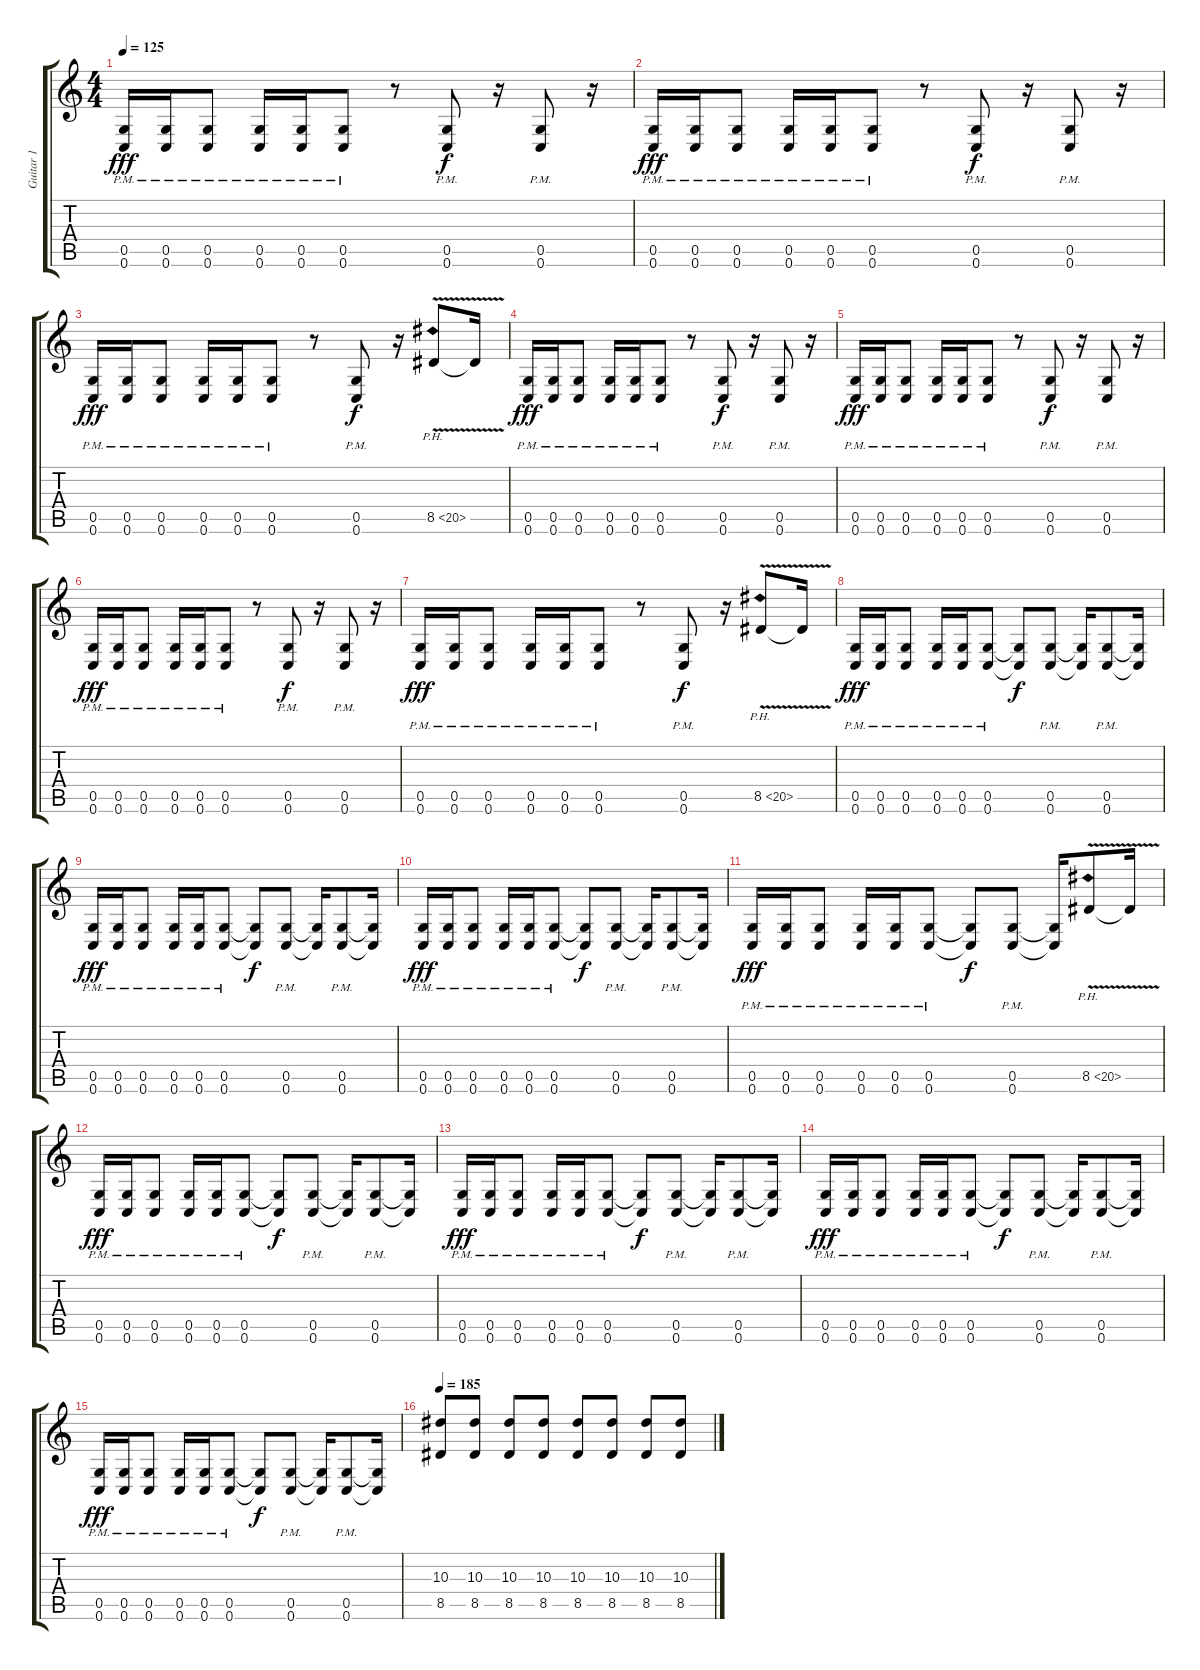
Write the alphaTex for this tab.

\track ("Guitar 1" "Guitar 1") {instrument distortionguitar}
\staff {score tabs}
\tuning (D4 A3 F3 C3 G2 C2) {hide}
\ts (4 4)
\tempo 125
\clef g2
\ks c
(0.5{pm} 0.6{pm}).16{dy fff} (0.5{pm} 0.6{pm}).16 (0.5{pm} 0.6{pm}).8 (0.5{pm} 0.6{pm}).16 (0.5{pm} 0.6{pm}).16 (0.5{pm} 0.6{pm}).8 r.8 (0.5{pm} 0.6{pm}).8{dy f} r.16 (0.5{pm} 0.6{pm}).8 r.16 |
(0.5{pm} 0.6{pm}).16{dy fff} (0.5{pm} 0.6{pm}).16 (0.5{pm} 0.6{pm}).8 (0.5{pm} 0.6{pm}).16 (0.5{pm} 0.6{pm}).16 (0.5{pm} 0.6{pm}).8 r.8 (0.5{pm} 0.6{pm}).8{dy f} r.16 (0.5{pm} 0.6{pm}).8 r.16 |
(0.5{pm} 0.6{pm}).16{dy fff} (0.5{pm} 0.6{pm}).16 (0.5{pm} 0.6{pm}).8 (0.5{pm} 0.6{pm}).16 (0.5{pm} 0.6{pm}).16 (0.5{pm} 0.6{pm}).8 r.8 (0.5{pm} 0.6{pm}).8{dy f} r.16 8.5{ph 12 v}.8 8.5{t}.16 |
(0.5{pm} 0.6{pm}).16{dy fff} (0.5{pm} 0.6{pm}).16 (0.5{pm} 0.6{pm}).8 (0.5{pm} 0.6{pm}).16 (0.5{pm} 0.6{pm}).16 (0.5{pm} 0.6{pm}).8 r.8 (0.5{pm} 0.6{pm}).8{dy f} r.16 (0.5{pm} 0.6{pm}).8 r.16 |
(0.5{pm} 0.6{pm}).16{dy fff} (0.5{pm} 0.6{pm}).16 (0.5{pm} 0.6{pm}).8 (0.5{pm} 0.6{pm}).16 (0.5{pm} 0.6{pm}).16 (0.5{pm} 0.6{pm}).8 r.8 (0.5{pm} 0.6{pm}).8{dy f} r.16 (0.5{pm} 0.6{pm}).8 r.16 |
(0.5{pm} 0.6{pm}).16{dy fff} (0.5{pm} 0.6{pm}).16 (0.5{pm} 0.6{pm}).8 (0.5{pm} 0.6{pm}).16 (0.5{pm} 0.6{pm}).16 (0.5{pm} 0.6{pm}).8 r.8 (0.5{pm} 0.6{pm}).8{dy f} r.16 (0.5{pm} 0.6{pm}).8 r.16 |
(0.5{pm} 0.6{pm}).16{dy fff} (0.5{pm} 0.6{pm}).16 (0.5{pm} 0.6{pm}).8 (0.5{pm} 0.6{pm}).16 (0.5{pm} 0.6{pm}).16 (0.5{pm} 0.6{pm}).8 r.8 (0.5{pm} 0.6{pm}).8{dy f} r.16 8.5{ph 12 v}.8 8.5{t}.16 |
(0.5{pm} 0.6{pm}).16{dy fff} (0.5{pm} 0.6{pm}).16 (0.5{pm} 0.6{pm}).8 (0.5{pm} 0.6{pm}).16 (0.5{pm} 0.6{pm}).16 (0.5{pm} 0.6{pm}).8 (0.5{t} 0.6{t}).8{dy f} (0.5{pm} 0.6{pm}).8 (0.5{t} 0.6{t}).16 (0.5{pm} 0.6{pm}).8 (0.5{t} 0.6{t}).16 |
(0.5{pm} 0.6{pm}).16{dy fff} (0.5{pm} 0.6{pm}).16 (0.5{pm} 0.6{pm}).8 (0.5{pm} 0.6{pm}).16 (0.5{pm} 0.6{pm}).16 (0.5{pm} 0.6{pm}).8 (0.5{t} 0.6{t}).8{dy f} (0.5{pm} 0.6{pm}).8 (0.5{t} 0.6{t}).16 (0.5{pm} 0.6{pm}).8 (0.5{t} 0.6{t}).16 |
(0.5{pm} 0.6{pm}).16{dy fff} (0.5{pm} 0.6{pm}).16 (0.5{pm} 0.6{pm}).8 (0.5{pm} 0.6{pm}).16 (0.5{pm} 0.6{pm}).16 (0.5{pm} 0.6{pm}).8 (0.5{t} 0.6{t}).8{dy f} (0.5{pm} 0.6{pm}).8 (0.5{t} 0.6{t}).16 (0.5{pm} 0.6{pm}).8 (0.5{t} 0.6{t}).16 |
(0.5{pm} 0.6{pm}).16{dy fff} (0.5{pm} 0.6{pm}).16 (0.5{pm} 0.6{pm}).8 (0.5{pm} 0.6{pm}).16 (0.5{pm} 0.6{pm}).16 (0.5{pm} 0.6{pm}).8 (0.5{t} 0.6{t}).8{dy f} (0.5{pm} 0.6{pm}).8 (0.5{t} 0.6{t}).16 8.5{ph 12 v}.8 8.5{t}.16 |
(0.5{pm} 0.6{pm}).16{dy fff} (0.5{pm} 0.6{pm}).16 (0.5{pm} 0.6{pm}).8 (0.5{pm} 0.6{pm}).16 (0.5{pm} 0.6{pm}).16 (0.5{pm} 0.6{pm}).8 (0.5{t} 0.6{t}).8{dy f} (0.5{pm} 0.6{pm}).8 (0.5{t} 0.6{t}).16 (0.5{pm} 0.6{pm}).8 (0.5{t} 0.6{t}).16 |
(0.5{pm} 0.6{pm}).16{dy fff} (0.5{pm} 0.6{pm}).16 (0.5{pm} 0.6{pm}).8 (0.5{pm} 0.6{pm}).16 (0.5{pm} 0.6{pm}).16 (0.5{pm} 0.6{pm}).8 (0.5{t} 0.6{t}).8{dy f} (0.5{pm} 0.6{pm}).8 (0.5{t} 0.6{t}).16 (0.5{pm} 0.6{pm}).8 (0.5{t} 0.6{t}).16 |
(0.5{pm} 0.6{pm}).16{dy fff} (0.5{pm} 0.6{pm}).16 (0.5{pm} 0.6{pm}).8 (0.5{pm} 0.6{pm}).16 (0.5{pm} 0.6{pm}).16 (0.5{pm} 0.6{pm}).8 (0.5{t} 0.6{t}).8{dy f} (0.5{pm} 0.6{pm}).8 (0.5{t} 0.6{t}).16 (0.5{pm} 0.6{pm}).8 (0.5{t} 0.6{t}).16 |
(0.5{pm} 0.6{pm}).16{dy fff} (0.5{pm} 0.6{pm}).16 (0.5{pm} 0.6{pm}).8 (0.5{pm} 0.6{pm}).16 (0.5{pm} 0.6{pm}).16 (0.5{pm} 0.6{pm}).8 (0.5{t} 0.6{t}).8{dy f} (0.5{pm} 0.6{pm}).8 (0.5{t} 0.6{t}).16 (0.5{pm} 0.6{pm}).8 (0.5{t} 0.6{t}).16 |
\tempo 185
(10.3 8.5).8 (10.3 8.5).8 (10.3 8.5).8 (10.3 8.5).8 (10.3 8.5).8 (10.3 8.5).8 (10.3 8.5).8 (10.3 8.5).8
